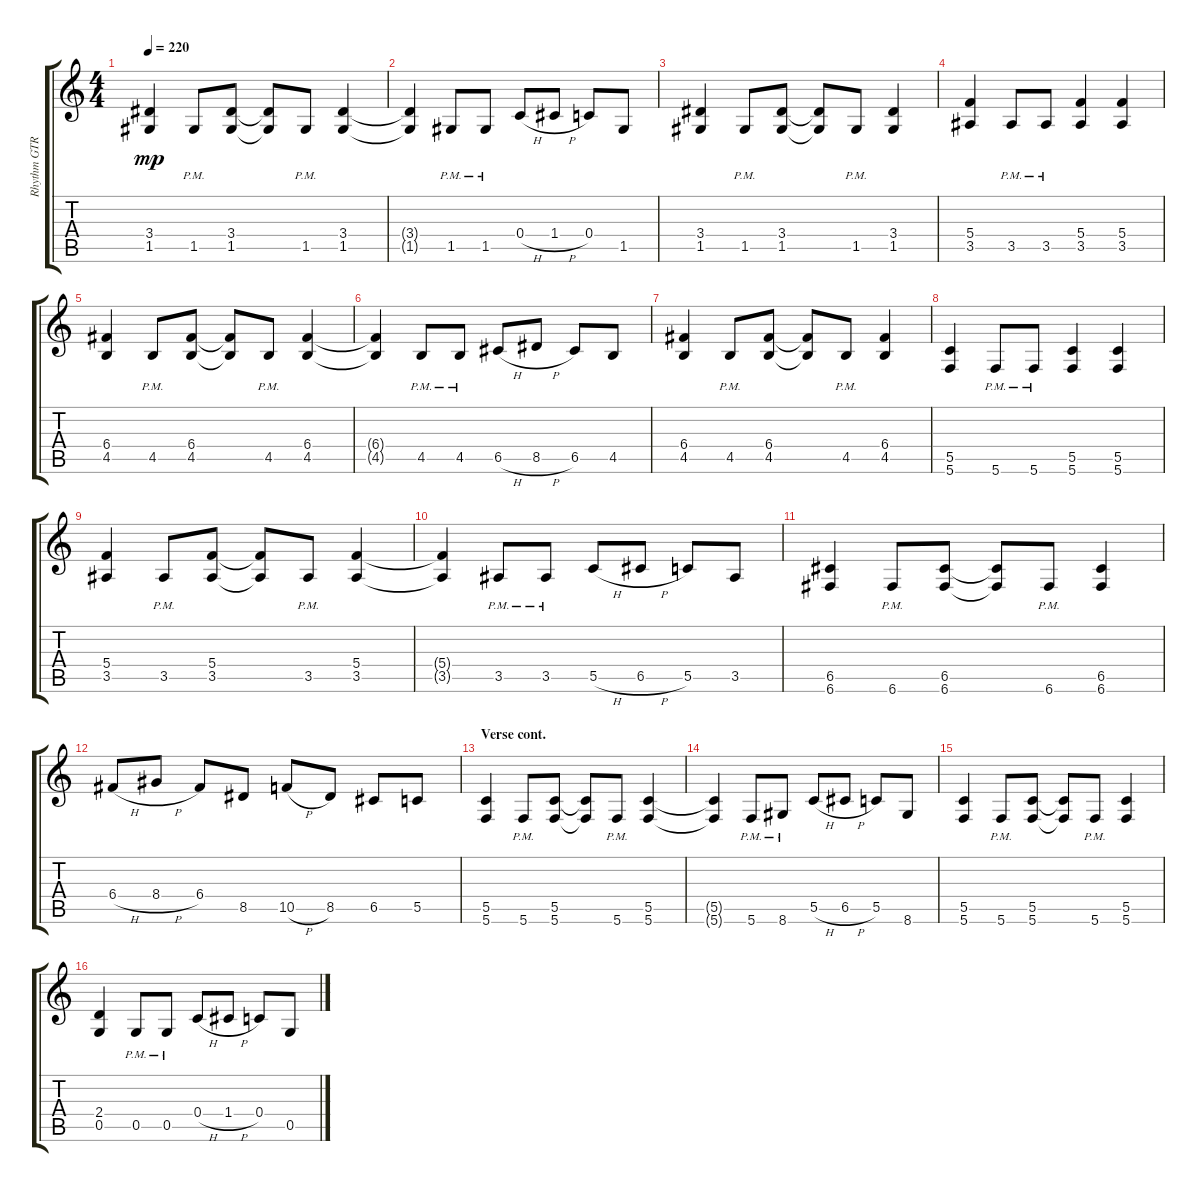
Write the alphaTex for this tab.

\track ("Rhythm GTR 2" "Rhythm GTR") {instrument distortionguitar}
\staff {score tabs}
\tuning (D4 A3 F3 C3 G2 C2) {hide}
\ts (4 4)
\tempo 220
\clef g2
\ks aminor
(3.4 1.5).4{dy mp} 1.5{pm}.8 (3.4 1.5).8 (3.4{t} 1.5{t}).8 1.5{pm}.8 (3.4 1.5).4 |
(3.4{t} 1.5{t}).4 1.5{pm}.8 1.5{pm}.8 0.4{h}.8 1.4{h}.8 0.4.8 1.5.8 |
(3.4 1.5).4 1.5{pm}.8 (3.4 1.5).8 (3.4{t} 1.5{t}).8 1.5{pm}.8 (3.4 1.5).4 |
(5.4 3.5).4 3.5{pm}.8 3.5{pm}.8 (5.4 3.5).4 (5.4 3.5).4 |
(6.4 4.5).4 4.5{pm}.8 (6.4 4.5).8 (6.4{t} 4.5{t}).8 4.5{pm}.8 (6.4 4.5).4 |
(6.4{t} 4.5{t}).4 4.5{pm}.8 4.5{pm}.8 6.5{h}.8 8.5{h}.8 6.5.8 4.5.8 |
(6.4 4.5).4 4.5{pm}.8 (6.4 4.5).8 (6.4{t} 4.5{t}).8 4.5{pm}.8 (6.4 4.5).4 |
(5.5 5.6).4 5.6{pm}.8 5.6{pm}.8 (5.5 5.6).4 (5.5 5.6).4 |
(5.4 3.5).4 3.5{pm}.8 (5.4 3.5).8 (5.4{t} 3.5{t}).8 3.5{pm}.8 (5.4 3.5).4 |
(5.4{t} 3.5{t}).4 3.5{pm}.8 3.5{pm}.8 5.5{h}.8 6.5{h}.8 5.5.8 3.5.8 |
(6.5 6.6).4 6.6{pm}.8 (6.5 6.6).8 (6.5{t} 6.6{t}).8 6.6{pm}.8 (6.5 6.6).4 |
6.4{h}.8 8.4{h}.8 6.4.8 8.5.8 10.5{h}.8 8.5.8 6.5.8 5.5.8 |
\section ("" "Verse cont.")
(5.5 5.6).4 5.6{pm}.8 (5.5 5.6).8 (5.5{t} 5.6{t}).8 5.6{pm}.8 (5.5 5.6).4 |
(5.5{t} 5.6{t}).4 5.6{pm}.8 8.6{pm}.8 5.5{h}.8 6.5{h}.8 5.5.8 8.6.8 |
(5.5 5.6).4 5.6{pm}.8 (5.5 5.6).8 (5.5{t} 5.6{t}).8 5.6{pm}.8 (5.5 5.6).4 |
(2.4 0.5).4 0.5{pm}.8 0.5{pm}.8 0.4{h}.8 1.4{h}.8 0.4.8 0.5.8
